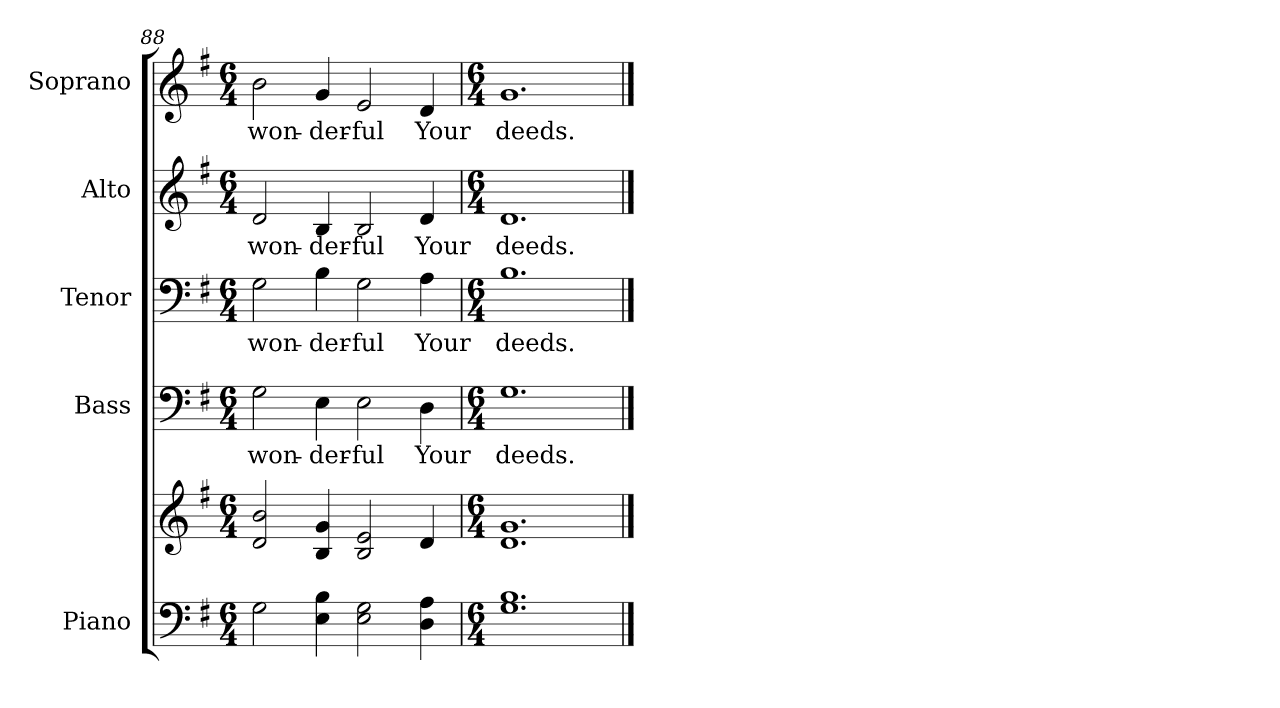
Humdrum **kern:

**kern	**kern	**kern	**text	**kern	**text	**kern	**text	**kern	**text
*part5	*part5	*part4	*part4	*part3	*part3	*part2	*part2	*part1	*part1
*staff6	*staff5	*staff4	*staff4	*staff3	*staff3	*staff2	*staff2	*staff1	*staff1
*I"Piano	*	*I"Bass	*	*I"Tenor	*	*I"Alto	*	*I"Soprano	*
*I'Pno.	*	*I'B.	*	*I'T.	*	*I'A.	*	*I'S.	*
!!LO:PB:g=z
*clefF4	*clefG2	*clefF4	*	*clefF4	*	*clefG2	*	*clefG2	*
*k[f#]	*k[f#]	*k[f#]	*	*k[f#]	*	*k[f#]	*	*k[f#]	*
*G:	*G:	*G:	*	*G:	*	*G:	*	*G:	*
*M6/4	*M6/4	*M6/4	*	*M6/4	*	*M6/4	*	*M6/4	*
=88	=88	=88	=88	=88	=88	=88	=88	=88	=88
!	!	!	!LO:LY:b:color=#000000	!	!	!	!	!	!
!	!	!	!	!	!LO:LY:b:color=#000000	!	!	!	!
!	!	!	!	!	!	!	!LO:LY:b:color=#000000	!	!
!	!	!	!	!	!	!	!	!	!LO:LY:b:color=#000000
2Gi\	2di/ 2bi	2Gi\	won-	2Gi\	won-	2di/	won-	2bi\	won-
!	!	!	!LO:LY:b:color=#000000	!	!	!	!	!	!
!	!	!	!	!	!LO:LY:b:color=#000000	!	!	!	!
!	!	!	!	!	!	!	!LO:LY:b:color=#000000	!	!
!	!	!	!	!	!	!	!	!	!LO:LY:b:color=#000000
4Ei\ 4Bi	4Bi/ 4gi	4Ei\	-der-	4Bi\	-der-	4Bi/	-der-	4gi/	-der-
!	!	!	!LO:LY:b:color=#000000	!	!	!	!	!	!
!	!	!	!	!	!LO:LY:b:color=#000000	!	!	!	!
!	!	!	!	!	!	!	!LO:LY:b:color=#000000	!	!
!	!	!	!	!	!	!	!	!	!LO:LY:b:color=#000000
2Ei\ 2Gi	2Bi/ 2ei	2Ei\	-ful	2Gi\	-ful	2Bi/	-ful	2ei/	-ful
!	!	!	!LO:LY:b:color=#000000	!	!	!	!	!	!
!	!	!	!	!	!LO:LY:b:color=#000000	!	!	!	!
!	!	!	!	!	!	!	!LO:LY:b:color=#000000	!	!
!	!	!	!	!	!	!	!	!	!LO:LY:b:color=#000000
4Di\ 4Ai	4di/	4Di\	Your	4Ai\	Your	4di/	Your	4di/	Your
=89	=89	=89	=89	=89	=89	=89	=89	=89	=89
*M6/4	*M6/4	*M6/4	*	*M6/4	*	*M6/4	*	*M6/4	*
!	!	!	!LO:LY:b:color=#000000	!	!	!	!	!	!
!	!	!	!	!	!LO:LY:b:color=#000000	!	!	!	!
!	!	!	!	!	!	!	!LO:LY:b:color=#000000	!	!
!	!	!	!	!	!	!	!	!	!LO:LY:b:color=#000000
1.Gi 1.Bi	1.di 1.gi	1.Gi	deeds.	1.Bi	deeds.	1.di	deeds.	1.gi	deeds.
==	==	==	==	==	==	==	==	==	==
*-	*-	*-	*-	*-	*-	*-	*-	*-	*-
